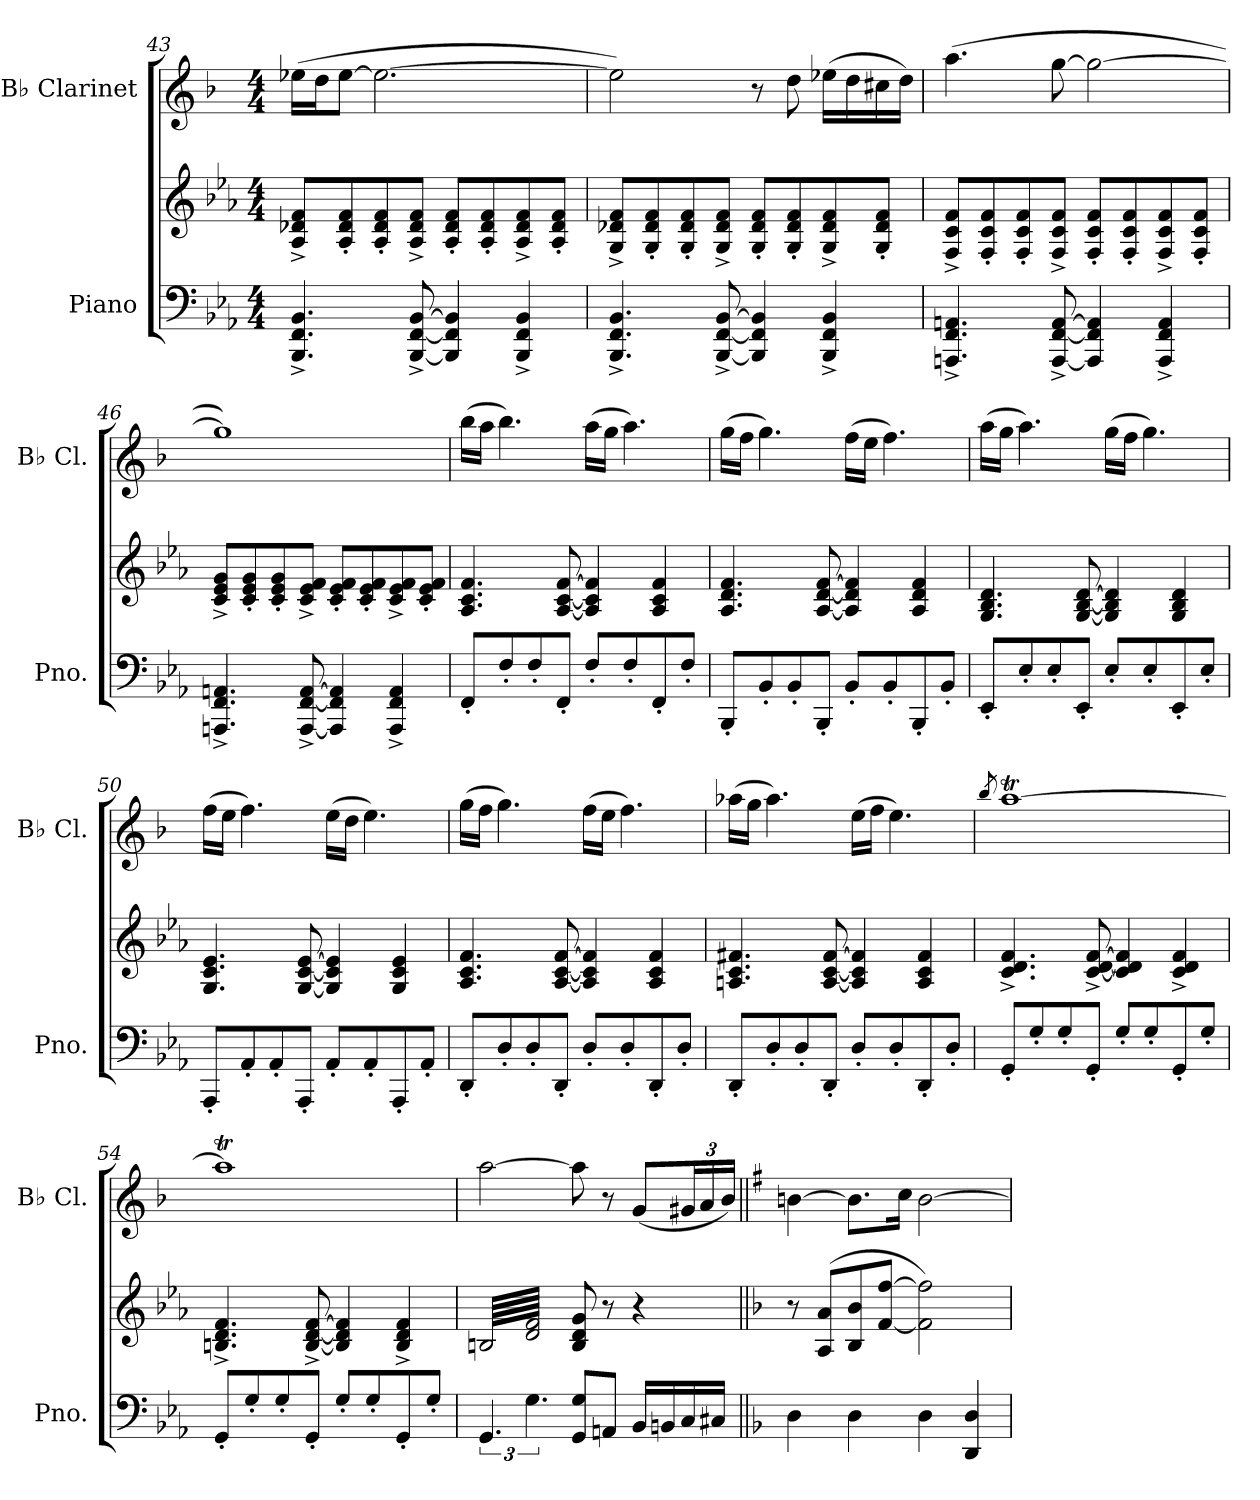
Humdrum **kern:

**kern	**kern	**kern
*part2	*part2	*part1
*staff3	*staff2	*staff1
*I"Piano	*	*I"B♭ Clarinet
*I'Pno.	*	*I'B♭ Cl.
*clefF4	*clefG2	*clefG2
*	*	*ITrd1c2
*k[b-e-a-]	*k[b-e-a-]	*k[b-e-a-]
*M4/4	*M4/4	*M4/4
=43	=43	=43
4.BBB-/^ 4.FF/^ 4.BB-/^	8A-/^ 8d-X/^ 8f/^L	(16dd-X\LL
.	.	16cc\J
.	8A-/' 8d-/' 8f/'	[8dd-\J
.	8A-/' 8d-/' 8f/'	2.dd-\_
[8BBB-/^ [8FF/^ [8BB-/^	8A-/^ 8d-/^ 8f/^J	.
4BBB-/] 4FF/] 4BB-/]	8A-/' 8d-/' 8f/'L	.
.	8A-/' 8d-/' 8f/'	.
4BBB-/^ 4FF/^ 4BB-/^	8A-/^ 8d-/^ 8f/^	.
.	8A-/' 8d-/' 8f/'J	.
!!LO:LB:g=z
=44	=44	=44
4.BBB-/^ 4.FF/^ 4.BB-/^	8G/^ 8d-X/^ 8f/^L	2dd-\])
.	8G/' 8d-/' 8f/'	.
.	8G/' 8d-/' 8f/'	.
[8BBB-/^ [8FF/^ [8BB-/^	8G/^ 8d-/^ 8f/^J	.
4BBB-/] 4FF/] 4BB-/]	8G/' 8d-/' 8f/'L	8r
.	8G/' 8d-/' 8f/'	8cc\
4BBB-/^ 4FF/^ 4BB-/^	8G/^ 8d-/^ 8f/^	(16dd-X\LL
.	.	16cc\
.	8G/' 8d-/' 8f/'J	16bn\
.	.	16cc\JJ)
=45	=45	=45
4.AAAn/^ 4.FF/^ 4.AAn/^	8F/^ 8c/^ 8f/^L	(4.gg\
.	8F/' 8c/' 8f/'	.
.	8F/' 8c/' 8f/'	.
[8AAA/^ [8FF/^ [8AA/^	8F/^ 8c/^ 8f/^J	[8ff\
4AAA/] 4FF/] 4AA/]	8F/' 8c/' 8f/'L	2ff\_
.	8F/' 8c/' 8f/'	.
4AAA/^ 4FF/^ 4AA/^	8F/^ 8c/^ 8f/^	.
.	8F/' 8c/' 8f/'J	.
=46	=46	=46
4.AAAn/^ 4.FF/^ 4.AAn/^	8c/^ 8e-/^ 8g/^L	1ff])
.	8c/' 8e-/' 8g/'	.
.	8c/' 8e-/' 8g/'	.
[8AAA/^ [8FF/^ [8AA/^	8c/^ 8e-/^ 8f/^J	.
4AAA/] 4FF/] 4AA/]	8c/' 8e-/' 8f/'L	.
.	8c/' 8e-/' 8f/'	.
4AAA/^ 4FF/^ 4AA/^	8c/^ 8e-/^ 8f/^	.
.	8c/' 8e-/' 8f/'J	.
=47	=47	=47
8FF'/L	4.A-/ 4.c/ 4.f/	(16aa-\LL
.	.	16gg\JJ
8F'/	.	4.aa-\)
8F'/	.	.
8FF'/J	[8A-/ [8c/ [8f/	.
8F'/L	4A-/] 4c/] 4f/]	(16gg\LL
.	.	16ff\JJ
8F'/	.	4.gg\)
8FF'/	4A-/ 4c/ 4f/	.
8F'/J	.	.
!!LO:LB:g=z
=48	=48	=48
8BBB-'/L	4.A-/ 4.d/ 4.f/	(16ff\LL
.	.	16ee-\JJ
8BB-'/	.	4.ff\)
8BB-'/	.	.
8BBB-'/J	[8A-/ [8d/ [8f/	.
8BB-'/L	4A-/] 4d/] 4f/]	(16ee-\LL
.	.	16dd\JJ
8BB-'/	.	4.ee-\)
8BBB-'/	4A-/ 4d/ 4f/	.
8BB-'/J	.	.
=49	=49	=49
8EE-'/L	4.G/ 4.B-/ 4.d/	(16gg\LL
.	.	16ff\JJ
8E-'/	.	4.gg\)
8E-'/	.	.
8EE-'/J	[8G/ [8B-/ [8d/	.
8E-'/L	4G/] 4B-/] 4d/]	(16ff\LL
.	.	16ee-\JJ
8E-'/	.	4.ff\)
8EE-'/	4G/ 4B-/ 4d/	.
8E-'/J	.	.
=50	=50	=50
8AAA-'/L	4.G/ 4.c/ 4.e-/	(16ee-\LL
.	.	16dd\JJ
8AA-'/	.	4.ee-\)
8AA-'/	.	.
8AAA-'/J	[8G/ [8c/ [8e-/	.
8AA-'/L	4G/] 4c/] 4e-/]	(16dd\LL
.	.	16cc\JJ
8AA-'/	.	4.dd\)
8AAA-'/	4G/ 4c/ 4e-/	.
8AA-'/J	.	.
=51	=51	=51
8DD'/L	4.A-/ 4.c/ 4.f/	(16ff\LL
.	.	16ee-\JJ
8D'/	.	4.ff\)
8D'/	.	.
8DD'/J	[8A-/ [8c/ [8f/	.
8D'/L	4A-/] 4c/] 4f/]	(16ee-\LL
.	.	16dd\JJ
8D'/	.	4.ee-\)
8DD'/	4A-/ 4c/ 4f/	.
8D'/J	.	.
=52	=52	=52
8DD'/L	4.An/ 4.c/ 4.f#X/	(16gg-X\LL
.	.	16ff\JJ
8D'/	.	4.gg-\)
8D'/	.	.
8DD'/J	[8A/ [8c/ [8f#/	.
8D'/L	4A/] 4c/] 4f#/]	(16dd\LL
.	.	16ee-\JJ
8D'/	.	4.dd\)
8DD'/	4A/ 4c/ 4f#/	.
8D'/J	.	.
!!LO:LB:g=z
=53	=53	=53
.	.	8qaa-/
8GG'/L	4.c/^ 4.d/^ 4.f/^	[1ggt
8G'/	.	.
8G'/	.	.
8GG'/J	[8c/^ [8d/^ [8f/^	.
8G'/L	4c/] 4d/] 4f/]	.
8G'/	.	.
8GG'/	4c/^ 4d/^ 4f/^	.
8G'/J	.	.
=54	=54	=54
8GG'/L	4.Bn/^ 4.d/^ 4.f/^	1ggt]
8G'/	.	.
8G'/	.	.
8GG'/J	[8B/^ [8d/^ [8f/^	.
8G'/L	4B/] 4d/] 4f/]	.
8G'/	.	.
8GG'/	4B/^ 4d/^ 4f/^	.
8G'/J	.	.
=55	=55	=55
*	*tremolo	*
6.GG/	64Bn/LLLL	[2gg\
.	64d/ 64f/	.
.	64Bn/	.
.	64d/ 64f/	.
.	64Bn/	.
.	64d/ 64f/	.
.	64Bn/	.
.	64d/ 64f/	.
.	64Bn/	.
.	64d/ 64f/	.
.	64Bn/	.
.	64d/ 64f/	.
.	64Bn/	.
.	64d/ 64f/	.
.	64Bn/	.
.	64d/ 64f/	.
6.G\	64Bn/	.
.	64d/ 64f/	.
.	64Bn/	.
.	64d/ 64f/	.
.	64Bn/	.
.	64d/ 64f/	.
.	64Bn/	.
.	64d/ 64f/	.
.	64Bn/	.
.	64d/ 64f/	.
.	64Bn/	.
.	64d/ 64f/	.
.	64Bn/	.
.	64d/ 64f/	.
.	64Bn/	.
.	64d/ 64f/JJJJ	.
*	*Xtremolo	*
8GG/ 8G/L	8B/ 8d/ 8g/	8gg\]
.	.	.
.	.	.
.	.	.
.	.	.
.	.	.
.	.	.
.	.	.
8AAn/J	8r	8r
.	.	.
.	.	.
.	.	.
.	.	.
.	.	.
.	.	.
.	.	.
16BB-/LL	4r	(8f/L
16BBn/	.	.
*	*	*Xbrackettup
16C/	.	24f#X/L
.	.	24g/
16C#X/JJ	.	.
.	.	24a-/JJ)
=56||	=56||	=56||
*k[b-]	*k[b-]	*k[b-]
4D\	8r	[4an\
.	(8A/ 8a/L	.
4D\	8B-/ 8b-/	8.a\L]
.	[8f/ [8ff/J	.
.	.	16b-\Jk
4D\	2f\] 2ff\])	[2a\
4DD/ 4D/	.	.
=	=	=
*-	*-	*-
